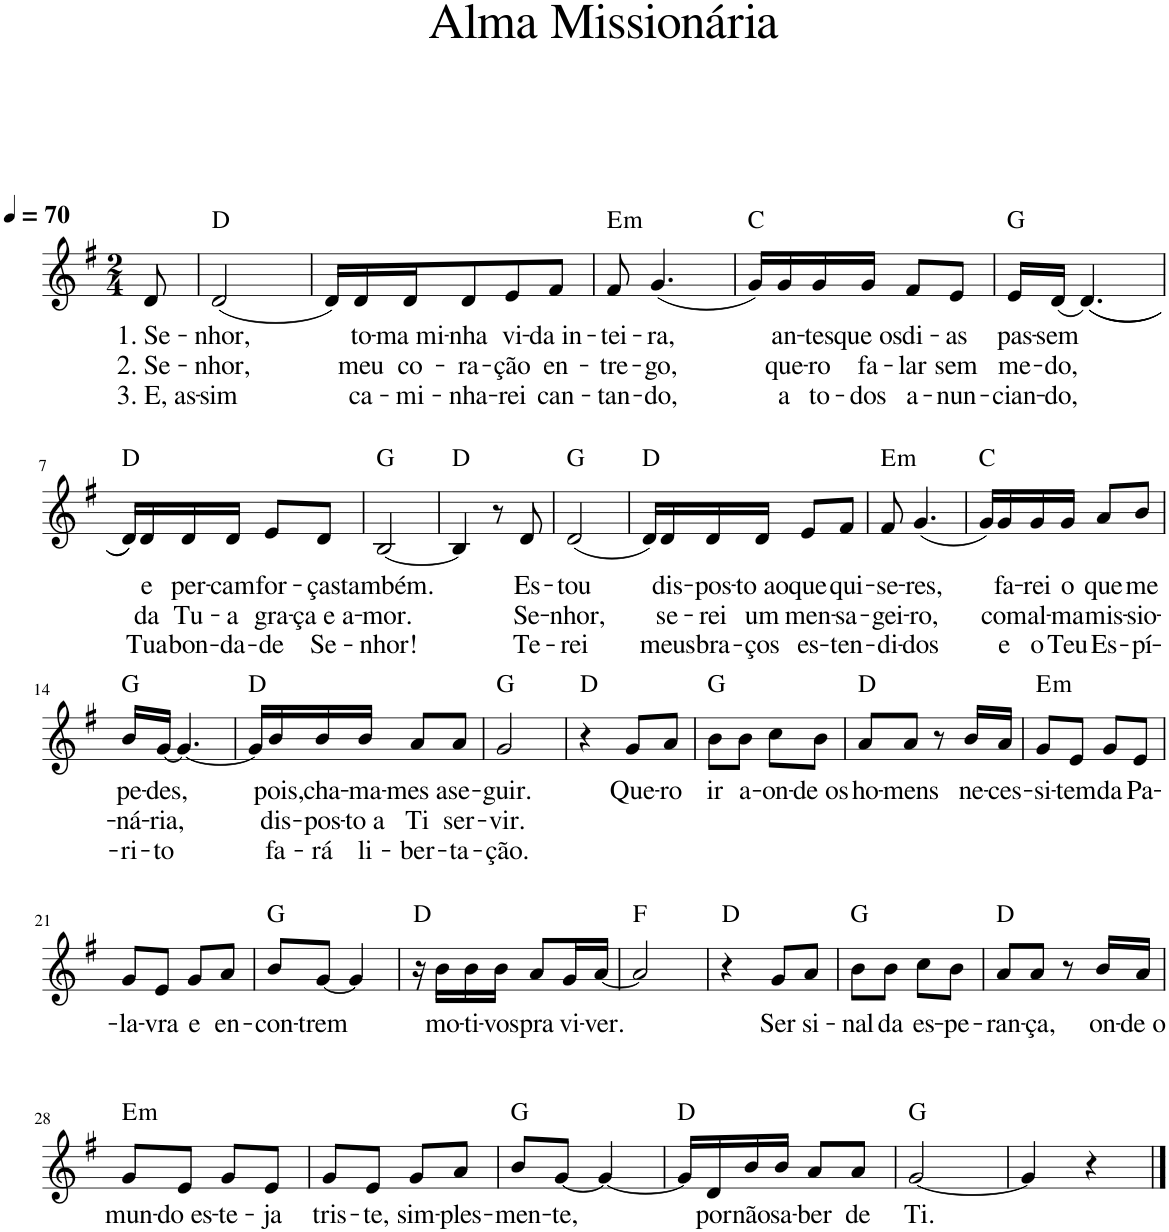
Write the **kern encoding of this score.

**kern	**text	**text	**text	**harte
*part1	*part1	*part1	*part1	*part1
*staff1	*staff1	*staff1	*staff1	*
*I"Voz	*	*	*	*
*I'Vo.	*	*	*	*
*clefG2	*	*	*	*
*k[f#]	*	*	*	*
*M2/4	*	*	*	*
*MM70	*	*	*	*
=1	=1	=1	=1	=1
!	!LO:LY:b	!LO:LY:b	!LO:LY:b	!
8d/	1. Se-	2. Se-	3. E, as-	.
=2	=2	=2	=2	=2
!	!LO:LY:b	!LO:LY:b	!LO:LY:b	!
(2d/	-nhor,	-nhor,	-sim	D:maj
=3	=3	=3	=3	=3
16d/LL)	.	.	.	.
!	!LO:LY:b	!LO:LY:b	!LO:LY:b	!
16d/	to-	meu	ca-	.
!	!LO:LY:b	!LO:LY:b	!LO:LY:b	!
16d/J	-ma mi-	co-	-mi-	.
!	!LO:LY:b	!LO:LY:b	!LO:LY:b	!
8d/	-nha	-ra-	-nha-	.
!	!LO:LY:b	!LO:LY:b	!LO:LY:b	!
8e/	vi-	-ção	-rei	.
!	!LO:LY:b	!LO:LY:b	!LO:LY:b	!
[16f#/J	-da in-	en-	can-	.
=4	=4	=4	=4	=4
!	!LO:LY:b	!LO:LY:b	!LO:LY:b	!LO:H:kt=m
8f#/	-tei-	-tre-	-tan-	E:min
16f#/J]	.	.	.	.
!	!LO:LY:b	!LO:LY:b	!LO:LY:b	!
(4.g/	-ra,	-go,	-do,	.
=5	=5	=5	=5	=5
16g/LL)	.	.	.	C:maj
!	!LO:LY:b	!LO:LY:b	!LO:LY:b	!
16g/	an-	que-	a	.
!	!LO:LY:b	!LO:LY:b	!LO:LY:b	!
16g/	-tes	-ro	to-	.
!	!LO:LY:b	!LO:LY:b	!LO:LY:b	!
16g/JJ	que os	fa-	-dos	.
!	!LO:LY:b	!LO:LY:b	!LO:LY:b	!
8f#/L	di-	-lar	a-	.
!	!LO:LY:b	!LO:LY:b	!LO:LY:b	!
8e/J	-as	sem	-nun-	.
=6	=6	=6	=6	=6
!	!LO:LY:b	!LO:LY:b	!LO:LY:b	!
16e/LL	pas-	me-	-cian-	G:maj
!	!LO:LY:b	!LO:LY:b	!LO:LY:b	!
(16d/JJ	-sem	-do,	-do,	.
((4.d/)	.	.	.	.
!!LO:LB:g=z
=7	=7	=7	=7	=7
16d/LL))	.	.	.	D:maj
!	!LO:LY:b	!LO:LY:b	!LO:LY:b	!
16d/	e	da	Tua	.
!	!LO:LY:b	!LO:LY:b	!LO:LY:b	!
16d/	per-	Tu-	bon-	.
!	!LO:LY:b	!LO:LY:b	!LO:LY:b	!
16d/JJ	-cam	-a	-da-	.
!	!LO:LY:b	!LO:LY:b	!LO:LY:b	!
8e/L	for-	gra-	-de	.
!	!LO:LY:b	!LO:LY:b	!LO:LY:b	!
8d/J	-ças	-ça e a-	Se-	.
=8	=8	=8	=8	=8
!	!LO:LY:b	!LO:LY:b	!LO:LY:b	!
[2B/	também.	-mor.	-nhor!	G:maj
=9	=9	=9	=9	=9
4B/]	.	.	.	D:maj
8r	.	.	.	.
!	!LO:LY:b	!LO:LY:b	!LO:LY:b	!
8d/	Es-	Se-	Te-	.
=10	=10	=10	=10	=10
!	!LO:LY:b	!LO:LY:b	!LO:LY:b	!
(2d/	-tou	-nhor,	-rei	G:maj
=11	=11	=11	=11	=11
16d/LL)	.	.	.	D:maj
!	!LO:LY:b	!LO:LY:b	!LO:LY:b	!
16d/	dis-	se-	meus	.
!	!LO:LY:b	!LO:LY:b	!LO:LY:b	!
16d/	-pos-	-rei	bra-	.
!	!LO:LY:b	!LO:LY:b	!LO:LY:b	!
16d/JJ	-to ao	um	-ços	.
!	!LO:LY:b	!LO:LY:b	!LO:LY:b	!
8e/L	que	men-	es-	.
!	!LO:LY:b	!LO:LY:b	!LO:LY:b	!
8f#/J	qui-	-sa-	-ten-	.
=12	=12	=12	=12	=12
!	!LO:LY:b	!LO:LY:b	!LO:LY:b	!LO:H:kt=m
8f#/	-se-	-gei-	-di-	E:min
!	!LO:LY:b	!LO:LY:b	!LO:LY:b	!
(4.g/	-res,	-ro,	-dos	.
=13	=13	=13	=13	=13
16g/LL)	.	.	.	C:maj
!	!LO:LY:b	!LO:LY:b	!LO:LY:b	!
16g/	fa-	com	e	.
!	!LO:LY:b	!LO:LY:b	!LO:LY:b	!
16g/	-rei	al-	o	.
!	!LO:LY:b	!LO:LY:b	!LO:LY:b	!
16g/JJ	o	-ma	Teu	.
!	!LO:LY:b	!LO:LY:b	!LO:LY:b	!
8a/L	que	mis-	Es-	.
!	!LO:LY:b	!LO:LY:b	!LO:LY:b	!
8b/J	me	-sio-	-pí-	.
!!LO:LB:g=z
=14	=14	=14	=14	=14
!	!LO:LY:b	!LO:LY:b	!LO:LY:b	!
16b/LL	pe-	-ná-	-ri-	G:maj
!	!LO:LY:b	!LO:LY:b	!LO:LY:b	!
[16g/JJ	-des,	-ria,	-to	.
4.g/_	.	.	.	.
=15	=15	=15	=15	=15
16g/LL]	.	.	.	D:maj
!	!LO:LY:b	!LO:LY:b	!LO:LY:b	!
16b/	pois,	dis-	fa-	.
!	!LO:LY:b	!LO:LY:b	!LO:LY:b	!
16b/	cha-	-pos-	-rá	.
!	!LO:LY:b	!LO:LY:b	!LO:LY:b	!
16b/JJ	-ma-	-to a	li-	.
!	!LO:LY:b	!LO:LY:b	!LO:LY:b	!
8a/L	-mes a	Ti	-ber-	.
!	!LO:LY:b	!LO:LY:b	!LO:LY:b	!
8a/J	se-	ser-	-ta-	.
=16	=16	=16	=16	=16
!	!LO:LY:b	!LO:LY:b	!LO:LY:b	!
2g/	-guir.	-vir.	-ção.	G:maj
=17	=17	=17	=17	=17
4r	.	.	.	D:maj
!	!LO:LY:b	!	!	!
8g/L	Que-	.	.	.
!	!LO:LY:b	!	!	!
8a/J	-ro	.	.	.
=18	=18	=18	=18	=18
!	!LO:LY:b	!	!	!
8b\L	ir	.	.	G:maj
!	!LO:LY:b	!	!	!
8b\J	a-	.	.	.
!	!LO:LY:b	!	!	!
8cc\L	-on-	.	.	.
!	!LO:LY:b	!	!	!
8b\J	-de os	.	.	.
=19	=19	=19	=19	=19
!	!LO:LY:b	!	!	!
8a/L	ho-	.	.	D:maj
!	!LO:LY:b	!	!	!
8a/J	-mens	.	.	.
8r	.	.	.	.
!	!LO:LY:b	!	!	!
16b/LL	ne-	.	.	.
!	!LO:LY:b	!	!	!
16a/JJ	-ces-	.	.	.
=20	=20	=20	=20	=20
!	!LO:LY:b	!	!	!LO:H:kt=m
8g/L	-si-	.	.	E:min
!	!LO:LY:b	!	!	!
8e/J	-tem	.	.	.
!	!LO:LY:b	!	!	!
8g/L	da	.	.	.
!	!LO:LY:b	!	!	!
8e/J	Pa-	.	.	.
!!LO:LB:g=z
=21	=21	=21	=21	=21
!	!LO:LY:b	!	!	!
8g/L	-la-	.	.	.
!	!LO:LY:b	!	!	!
8e/J	-vra	.	.	.
!	!LO:LY:b	!	!	!
8g/L	e	.	.	.
!	!LO:LY:b	!	!	!
8a/J	en-	.	.	.
=22	=22	=22	=22	=22
!	!LO:LY:b	!	!	!
8b/L	-con-	.	.	G:maj
!	!LO:LY:b	!	!	!
[8g/J	-trem	.	.	.
4g/]	.	.	.	.
=23	=23	=23	=23	=23
16r	.	.	.	D:maj
!	!LO:LY:b	!	!	!
16b\LL	mo-	.	.	.
!	!LO:LY:b	!	!	!
16b\	-ti-	.	.	.
!	!LO:LY:b	!	!	!
16b\JJ	-vos	.	.	.
!	!LO:LY:b	!	!	!
8a/L	pra	.	.	.
!	!LO:LY:b	!	!	!
16g/L	vi-	.	.	.
!	!LO:LY:b	!	!	!
[16a/JJ	-ver.	.	.	.
=24	=24	=24	=24	=24
2a/]	.	.	.	F:maj
=25	=25	=25	=25	=25
4r	.	.	.	D:maj
!	!LO:LY:b	!	!	!
8g/L	Ser	.	.	.
!	!LO:LY:b	!	!	!
8a/J	si-	.	.	.
=26	=26	=26	=26	=26
!	!LO:LY:b	!	!	!
8b\L	-nal	.	.	G:maj
!	!LO:LY:b	!	!	!
8b\J	da	.	.	.
!	!LO:LY:b	!	!	!
8cc\L	es-	.	.	.
!	!LO:LY:b	!	!	!
8b\J	-pe-	.	.	.
=27	=27	=27	=27	=27
!	!LO:LY:b	!	!	!
8a/L	-ran-	.	.	D:maj
!	!LO:LY:b	!	!	!
8a/J	-ça,	.	.	.
8r	.	.	.	.
!	!LO:LY:b	!	!	!
16b/LL	on-	.	.	.
!	!LO:LY:b	!	!	!
16a/JJ	-de o	.	.	.
!!LO:LB:g=z
=28	=28	=28	=28	=28
!	!LO:LY:b	!	!	!LO:H:kt=m
8g/L	mun-	.	.	E:min
!	!LO:LY:b	!	!	!
8e/J	-do es-	.	.	.
!	!LO:LY:b	!	!	!
8g/L	-te-	.	.	.
!	!LO:LY:b	!	!	!
8e/J	-ja	.	.	.
=29	=29	=29	=29	=29
!	!LO:LY:b	!	!	!
8g/L	tris-	.	.	.
!	!LO:LY:b	!	!	!
8e/J	-te,	.	.	.
!	!LO:LY:b	!	!	!
8g/L	sim-	.	.	.
!	!LO:LY:b	!	!	!
8a/J	-ples-	.	.	.
=30	=30	=30	=30	=30
!	!LO:LY:b	!	!	!
8b/L	-men-	.	.	G:maj
!	!LO:LY:b	!	!	!
[8g/J	-te,	.	.	.
4g/_	.	.	.	.
=31	=31	=31	=31	=31
16g/LL]	.	.	.	D:maj
!	!LO:LY:b	!	!	!
16d/	por	.	.	.
!	!LO:LY:b	!	!	!
16b/	não	.	.	.
!	!LO:LY:b	!	!	!
16b/JJ	sa-	.	.	.
!	!LO:LY:b	!	!	!
8a/L	-ber	.	.	.
!	!LO:LY:b	!	!	!
8a/J	de	.	.	.
=32	=32	=32	=32	=32
!	!LO:LY:b	!	!	!
[2g/	Ti.	.	.	G:maj
=33	=33	=33	=33	=33
4g/]	.	.	.	.
4r	.	.	.	.
==	==	==	==	==
*-	*-	*-	*-	*-
